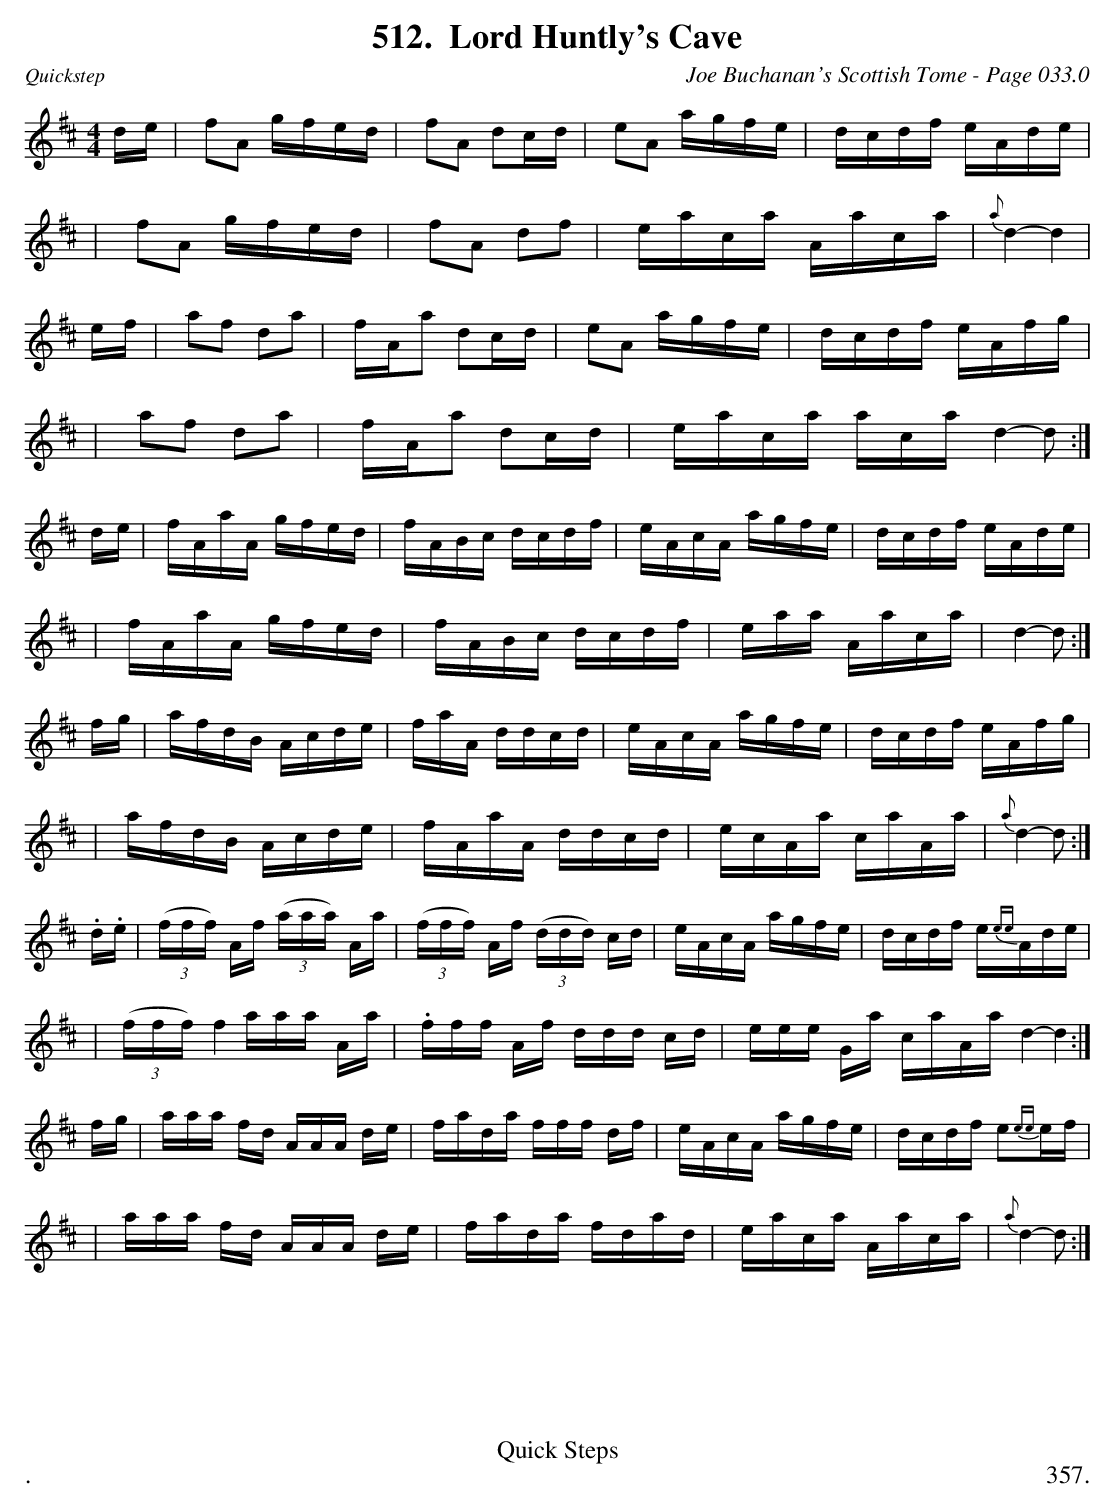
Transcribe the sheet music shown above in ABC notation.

X:1
T:Lord Huntly's Cave
C:Joe Buchanan's Scottish Tome - Page 033.0
L:1/16
M:4/4
K:D
de | f2A2 gfed | f2A2 d2cd | e2A2 agfe | dcdf eAde |
| f2A2 gfed | f2A2 d2f2 | eaca Aaca | {a}d4- d4 |
ef | a2f2 d2a2 | fAa2 d2cd | e2A2 agfe | dcdf eAfg |
|a2f2 d2a2 | fAa2 d2cd | eaca aca d4- d2 :|
de | fAaA gfed | fABc dcdf | eAcA agfe | dcdf eAde |
| fAaA gfed | fABc dcdf | eaa Aaca | d4- d2 :|
fg | afdB Acde | faA ddcd | eAcA agfe | dcdf eAfg |
| afdB Acde | fAaA ddcd | ecAa caAa | {a}d4- d2 :|
.d.e | ((3fff) Af ((3aaa) Aa | ((3fff) Af ((3ddd) cd | eAcA agfe | dcdf e{ee}Ade |
| ((3fff) f4 aaa Aa | .fff Af ddd cd | eee Ga caAa d4- d4 :|
fg | aaa fd AAA de | fada fff df | eAcA agfe | dcdf e2{ee}ef |
| aaa fd AAA de | fada fdad | eaca Aaca | {a}d4- d2 :|
